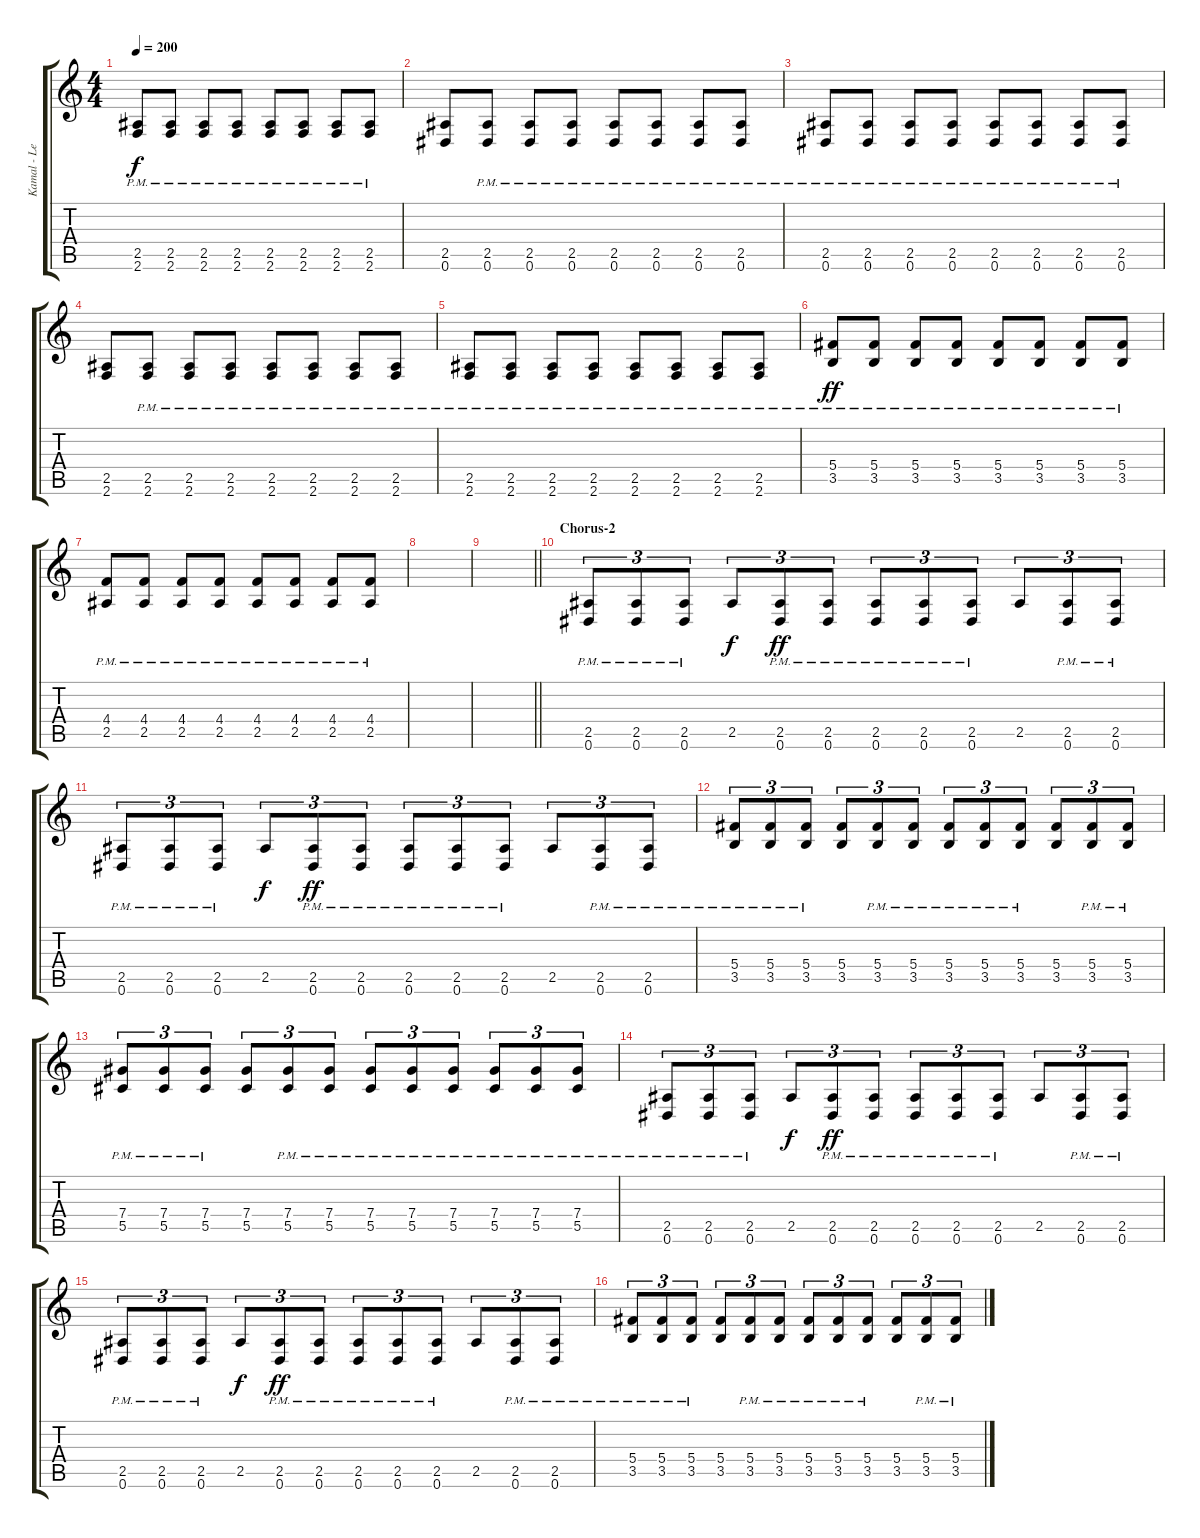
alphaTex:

\track ("Kamal - Lead" "Kamal - Le") {instrument distortionguitar}
\staff {score tabs}
\tuning (Eb4 Bb3 Gb3 Db3 Ab2 Eb2) {hide}
\ts (4 4)
\tempo 200
\clef g2
\ks c
(2.5{pm} 2.6{pm}).8{dy f} (2.5{pm} 2.6{pm}).8 (2.5{pm} 2.6{pm}).8 (2.5{pm} 2.6{pm}).8 (2.5{pm} 2.6{pm}).8 (2.5{pm} 2.6{pm}).8 (2.5{pm} 2.6{pm}).8 (2.5{pm} 2.6{pm}).8 |
(2.5 0.6).8 (2.5{pm} 0.6{pm}).8 (2.5{pm} 0.6{pm}).8 (2.5{pm} 0.6{pm}).8 (2.5{pm} 0.6{pm}).8 (2.5{pm} 0.6{pm}).8 (2.5{pm} 0.6{pm}).8 (2.5{pm} 0.6{pm}).8 |
(2.5{pm} 0.6{pm}).8 (2.5{pm} 0.6{pm}).8 (2.5{pm} 0.6{pm}).8 (2.5{pm} 0.6{pm}).8 (2.5{pm} 0.6{pm}).8 (2.5{pm} 0.6{pm}).8 (2.5{pm} 0.6{pm}).8 (2.5{pm} 0.6{pm}).8 |
(2.5 2.6).8 (2.5{pm} 2.6{pm}).8 (2.5{pm} 2.6{pm}).8 (2.5{pm} 2.6{pm}).8 (2.5{pm} 2.6{pm}).8 (2.5{pm} 2.6{pm}).8 (2.5{pm} 2.6{pm}).8 (2.5{pm} 2.6{pm}).8 |
(2.5{pm} 2.6{pm}).8 (2.5{pm} 2.6{pm}).8 (2.5{pm} 2.6{pm}).8 (2.5{pm} 2.6{pm}).8 (2.5{pm} 2.6{pm}).8 (2.5{pm} 2.6{pm}).8 (2.5{pm} 2.6{pm}).8 (2.5{pm} 2.6{pm}).8 |
(5.4{pm} 3.5{pm}).8{dy ff} (5.4{pm} 3.5{pm}).8 (5.4{pm} 3.5{pm}).8 (5.4{pm} 3.5{pm}).8 (5.4{pm} 3.5{pm}).8 (5.4{pm} 3.5{pm}).8 (5.4{pm} 3.5{pm}).8 (5.4{pm} 3.5{pm}).8 |
(4.4{pm} 2.5{pm}).8 (4.4{pm} 2.5{pm}).8 (4.4{pm} 2.5{pm}).8 (4.4{pm} 2.5{pm}).8 (4.4{pm} 2.5{pm}).8 (4.4{pm} 2.5{pm}).8 (4.4{pm} 2.5{pm}).8 (4.4{pm} 2.5{pm}).8 |
|
\barLineRight lightlight
|
\section ("" "Chorus-2")
(2.5{pm} 0.6{pm}).8{tu (3 2)} (2.5{pm} 0.6{pm}).8{tu (3 2)} (2.5{pm} 0.6{pm}).8{tu (3 2)} 2.5.8{tu (3 2) dy f} (2.5{pm} 0.6{pm}).8{tu (3 2) dy ff} (2.5{pm} 0.6{pm}).8{tu (3 2)} (2.5{pm} 0.6{pm}).8{tu (3 2)} (2.5{pm} 0.6{pm}).8{tu (3 2)} (2.5{pm} 0.6{pm}).8{tu (3 2)} 2.5.8{tu (3 2)} (2.5 0.6{pm}).8{tu (3 2)} (2.5{pm} 0.6{pm}).8{tu (3 2)} |
(2.5{pm} 0.6{pm}).8{tu (3 2)} (2.5{pm} 0.6{pm}).8{tu (3 2)} (2.5{pm} 0.6{pm}).8{tu (3 2)} 2.5.8{tu (3 2) dy f} (2.5{pm} 0.6{pm}).8{tu (3 2) dy ff} (2.5{pm} 0.6{pm}).8{tu (3 2)} (2.5{pm} 0.6{pm}).8{tu (3 2)} (2.5{pm} 0.6{pm}).8{tu (3 2)} (2.5{pm} 0.6{pm}).8{tu (3 2)} 2.5.8{tu (3 2)} (2.5 0.6{pm}).8{tu (3 2)} (2.5{pm} 0.6{pm}).8{tu (3 2)} |
(5.4{pm} 3.5{pm}).8{tu (3 2)} (5.4{pm} 3.5{pm}).8{tu (3 2)} (5.4{pm} 3.5{pm}).8{tu (3 2)} (5.4 3.5).8{tu (3 2)} (5.4{pm} 3.5{pm}).8{tu (3 2)} (5.4{pm} 3.5{pm}).8{tu (3 2)} (5.4{pm} 3.5{pm}).8{tu (3 2)} (5.4{pm} 3.5{pm}).8{tu (3 2)} (5.4{pm} 3.5{pm}).8{tu (3 2)} (5.4 3.5).8{tu (3 2)} (5.4{pm} 3.5{pm}).8{tu (3 2)} (5.4{pm} 3.5{pm}).8{tu (3 2)} |
(7.4{pm} 5.5{pm}).8{tu (3 2)} (7.4{pm} 5.5{pm}).8{tu (3 2)} (7.4{pm} 5.5{pm}).8{tu (3 2)} (7.4 5.5).8{tu (3 2)} (7.4{pm} 5.5{pm}).8{tu (3 2)} (7.4{pm} 5.5{pm}).8{tu (3 2)} (7.4{pm} 5.5{pm}).8{tu (3 2)} (7.4{pm} 5.5{pm}).8{tu (3 2)} (7.4{pm} 5.5{pm}).8{tu (3 2)} (7.4{pm} 5.5{pm}).8{tu (3 2)} (7.4{pm} 5.5{pm}).8{tu (3 2)} (7.4{pm} 5.5{pm}).8{tu (3 2)} |
(2.5{pm} 0.6{pm}).8{tu (3 2)} (2.5{pm} 0.6{pm}).8{tu (3 2)} (2.5{pm} 0.6{pm}).8{tu (3 2)} 2.5.8{tu (3 2) dy f} (2.5{pm} 0.6{pm}).8{tu (3 2) dy ff} (2.5{pm} 0.6{pm}).8{tu (3 2)} (2.5{pm} 0.6{pm}).8{tu (3 2)} (2.5{pm} 0.6{pm}).8{tu (3 2)} (2.5{pm} 0.6{pm}).8{tu (3 2)} 2.5.8{tu (3 2)} (2.5 0.6{pm}).8{tu (3 2)} (2.5{pm} 0.6{pm}).8{tu (3 2)} |
(2.5{pm} 0.6{pm}).8{tu (3 2)} (2.5{pm} 0.6{pm}).8{tu (3 2)} (2.5{pm} 0.6{pm}).8{tu (3 2)} 2.5.8{tu (3 2) dy f} (2.5{pm} 0.6{pm}).8{tu (3 2) dy ff} (2.5{pm} 0.6{pm}).8{tu (3 2)} (2.5{pm} 0.6{pm}).8{tu (3 2)} (2.5{pm} 0.6{pm}).8{tu (3 2)} (2.5{pm} 0.6{pm}).8{tu (3 2)} 2.5.8{tu (3 2)} (2.5 0.6{pm}).8{tu (3 2)} (2.5{pm} 0.6{pm}).8{tu (3 2)} |
(5.4{pm} 3.5{pm}).8{tu (3 2)} (5.4{pm} 3.5{pm}).8{tu (3 2)} (5.4{pm} 3.5{pm}).8{tu (3 2)} (5.4 3.5).8{tu (3 2)} (5.4{pm} 3.5{pm}).8{tu (3 2)} (5.4{pm} 3.5{pm}).8{tu (3 2)} (5.4{pm} 3.5{pm}).8{tu (3 2)} (5.4{pm} 3.5{pm}).8{tu (3 2)} (5.4{pm} 3.5{pm}).8{tu (3 2)} (5.4 3.5).8{tu (3 2)} (5.4{pm} 3.5{pm}).8{tu (3 2)} (5.4{pm} 3.5{pm}).8{tu (3 2)}
